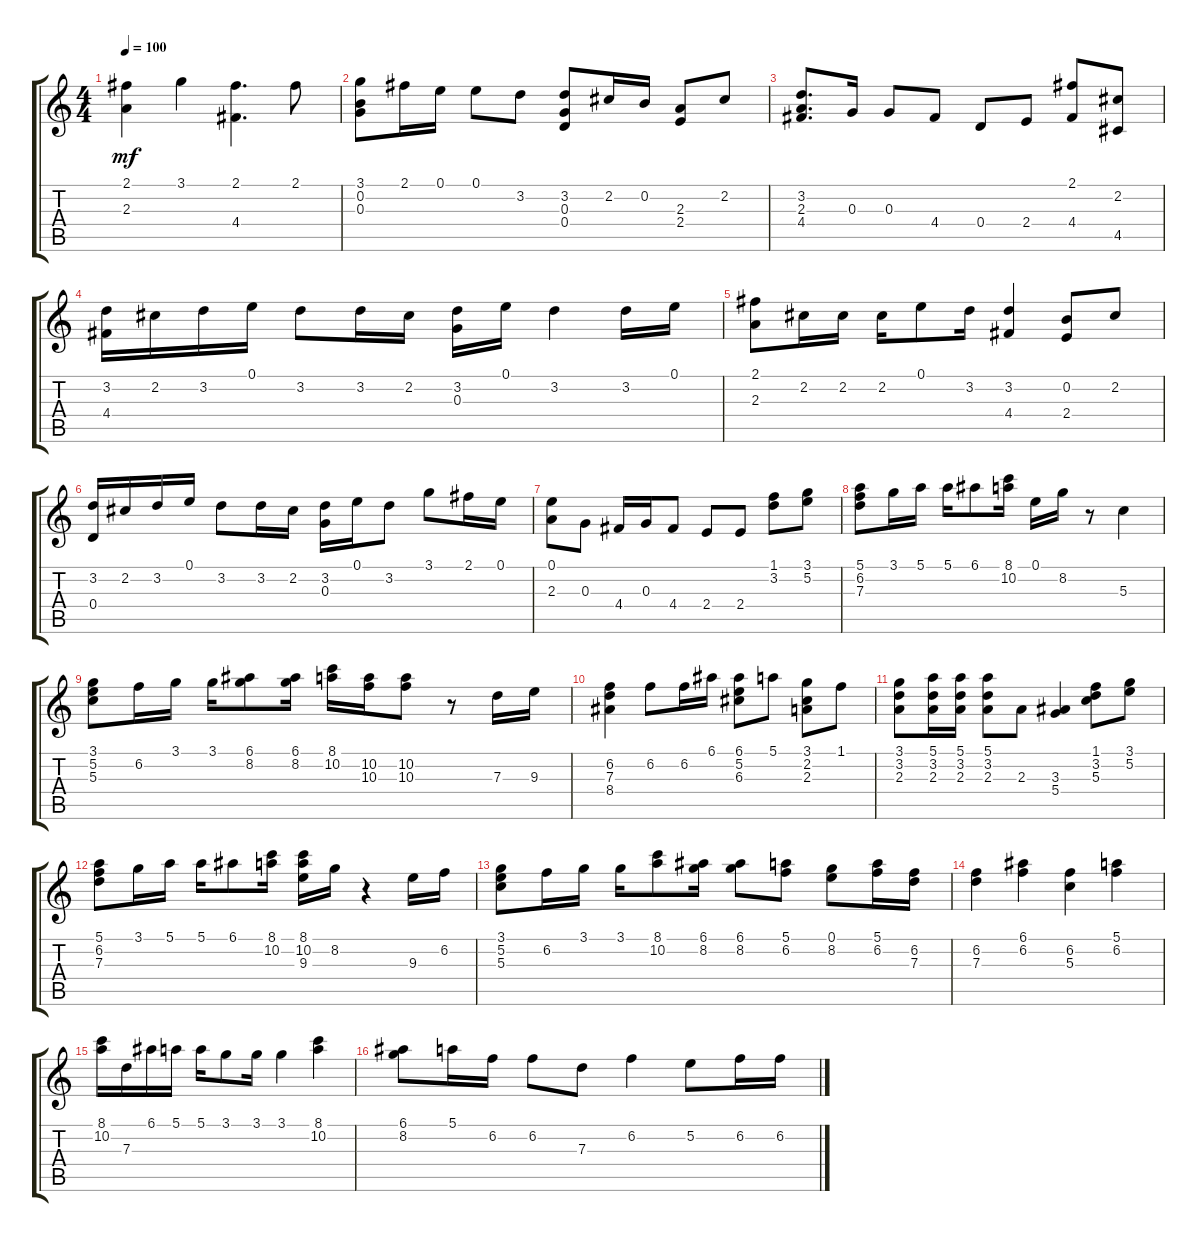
\track "" {instrument acousticguitarsteel}
\staff {score tabs}
\tuning (E4 B3 G3 D3 A2 E2) {hide}
\ts (4 4)
\tempo 100
\clef g2
\ks c
(2.1 2.3).4{dy mf} 3.1.4 (2.1 4.4).4{d} 2.1.8 |
(3.1 0.2 0.3).8 2.1.16 0.1.16 0.1.8 3.2.8 (3.2 0.3 0.4).8 2.2.16 0.2.16 (2.3 2.4).8 2.2.8 |
(3.2 2.3 4.4).8{d} 0.3.16 0.3.8 4.4.8 0.4.8 2.4.8 (2.1 4.4).8 (2.2 4.5).8 |
(3.2 4.4).16 2.2.16 3.2.16 0.1.16 3.2.8 3.2.16 2.2.16 (3.2 0.3).16 0.1.16 3.2.4 3.2.16 0.1.16 |
(2.1 2.3).8 2.2.16 2.2.16 2.2.16 0.1.8 3.2.16 (3.2 4.4).4 (0.2 2.4).8 2.2.8 |
(3.2 0.4).16 2.2.16 3.2.16 0.1.16 3.2.8 3.2.16 2.2.16 (3.2 0.3).16 0.1.16 3.2.8 3.1.8 2.1.16 0.1.16 |
(0.1 2.3).8 0.3.8 4.4.16 0.3.16 4.4.8 2.4.8 2.4.8 (1.1 3.2).8 (3.1 5.2).8 |
(5.1 6.2 7.3).8 3.1.16 5.1.16 5.1.16 6.1.8 (8.1 10.2).16 0.1.16 8.2.16 r.8 5.3.4 |
(3.1 5.2 5.3).8 6.2.16 3.1.16 3.1.16 (6.1 8.2).8 (6.1 8.2).16 (8.1 10.2).16 (10.2 10.3).16 (10.2 10.3).8 r.8 7.3.16 9.3.16 |
(6.2 7.3 8.4).4 6.2.8 6.2.16 6.1.16 (6.1 5.2 6.3).8 5.1.8 (3.1 2.2 2.3).8 1.1.8 |
(3.1 3.2 2.3).8 (5.1 3.2 2.3).16 (5.1 3.2 2.3).16 (5.1 3.2 2.3).8 2.3.8 (3.3 5.4).4 (1.1 3.2 5.3).8 (3.1 5.2).8 |
(5.1 6.2 7.3).8 3.1.16 5.1.16 5.1.16 6.1.8 (8.1 10.2).16 (8.1 10.2 9.3).16 8.2.16 r.4 9.3.16 6.2.16 |
(3.1 5.2 5.3).8 6.2.16 3.1.16 3.1.16 (8.1 10.2).8 (6.1 8.2).16 (6.1 8.2).8 (5.1 6.2).8 (0.1 8.2).8 (5.1 6.2).16 (6.2 7.3).16 |
(6.2 7.3).4 (6.1 6.2).4 (6.2 5.3).4 (5.1 6.2).4 |
(8.1 10.2).16 7.3.16 6.1.16 5.1.16 5.1.16 3.1.8 3.1.16 3.1.4 (8.1 10.2).4 |
(6.1 8.2).8 5.1.16 6.2.16 6.2.8 7.3.8 6.2.4 5.2.8 6.2.16 6.2.16
